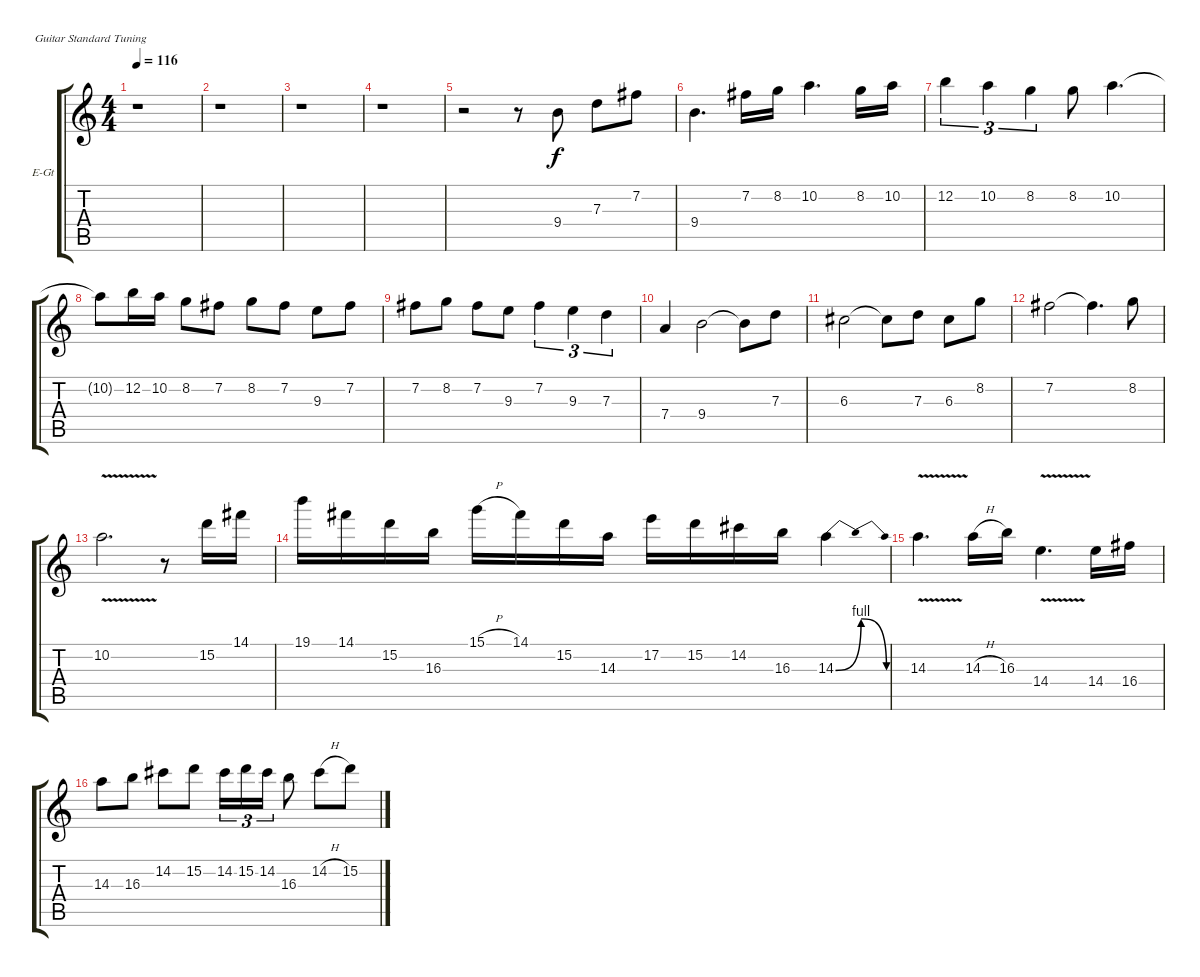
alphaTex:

\bracketExtendMode groupsimilarinstruments
\firstSystemTrackNameOrientation horizontal
\otherSystemsTrackNameOrientation horizontal
\track ("Gtr. 2, Gtr.5" "E-Gt") {instrument overdrivenguitar}
\staff {score tabs}
\tuning (E4 B3 G3 D3 A2 E2)
\ts (4 4)
\beaming (8 2 2 2 2)
\tempo 116
\clef g2
\ks c
r.1{dy f instrument overdrivenguitar} |
r.1 |
r.1 |
r.1 |
r.2 r.8 9.4.8 7.3.8 7.2.8 |
9.4.4{d} 7.2.16 8.2.16 10.2.4{d} 8.2.16 10.2.16 |
12.2.4{tu (3 2)} 10.2.4{tu (3 2)} 8.2.4{tu (3 2)} 8.2.8 10.2.4{d} |
10.2{t}.8 12.2.16 10.2.16 8.2.8 7.2.8 8.2.8 7.2.8 9.3.8 7.2.8 |
7.2.8 8.2.8 7.2.8 9.3.8 7.2.4{tu (3 2)} 9.3.4{tu (3 2)} 7.3.4{tu (3 2)} |
7.4.4 9.4.2 9.4{t}.8 7.3.8 |
6.3.2 6.3{t}.8 7.3.8 6.3.8 8.2.8 |
7.2.2 7.2{t}.4{d} 8.2.8 |
10.2{v}.2{d} r.8 15.2.16 14.1.16 |
19.1.16 14.1.16 15.2.16 16.3.16 15.1{h}.16 14.1.16 15.2.16 14.3.16 17.2.16 15.2.16 14.2.16 16.3.16 14.3{be (bendrelease 0 0 30 4 30 4 60 0)}.4 |
14.3{v}.4{d} 14.3{h}.16 16.3.16 14.4{v}.4{d} 14.4.16 16.4.16 |
14.3.8 16.3.8 14.2.8 15.2.8 14.2.16{tu (3 2)} 15.2.16{tu (3 2)} 14.2.16{tu (3 2)} 16.3.8 14.2{h}.8 15.2.8
